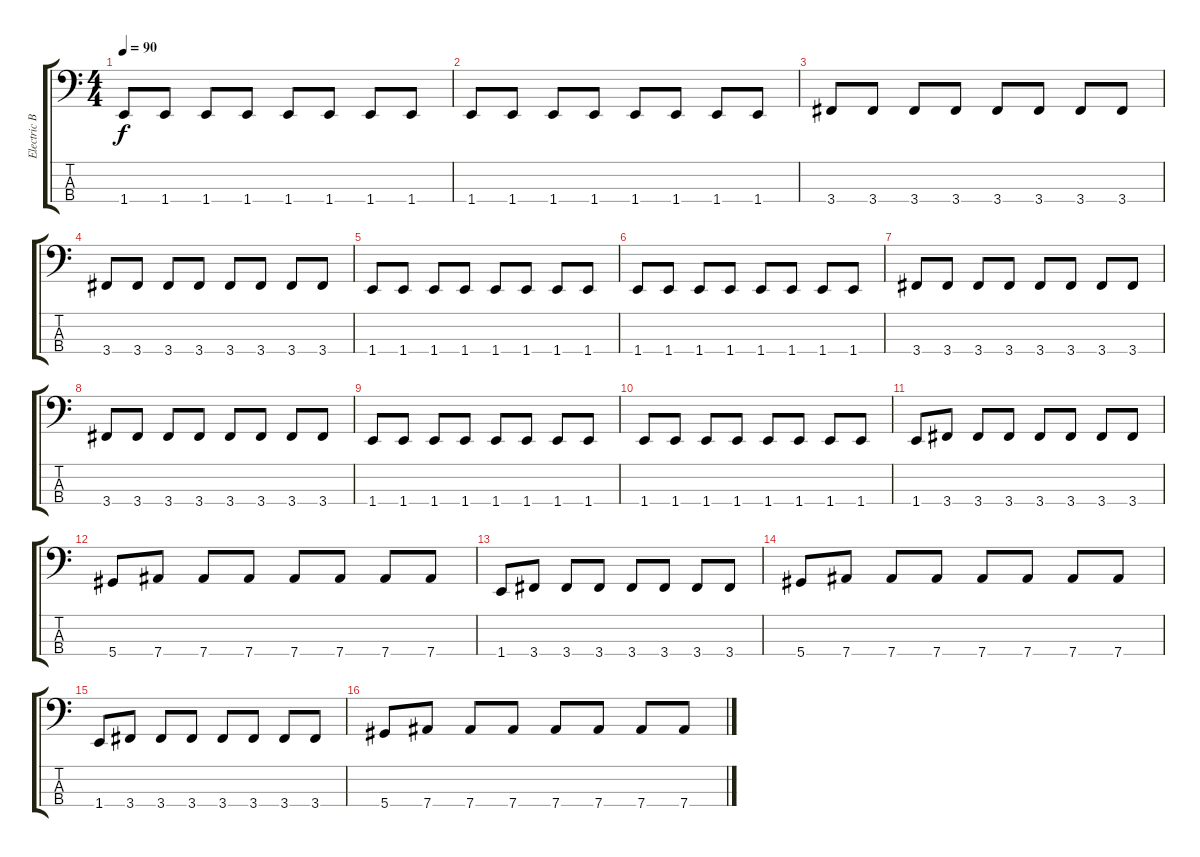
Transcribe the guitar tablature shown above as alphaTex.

\track ("Electric Bass" "Electric B") {instrument electricbasspick}
\staff {score tabs}
\tuning (Gb2 Db3 Ab1 Eb1) {hide}
\ts (4 4)
\tempo 90
\clef f4
\ks c
1.4.8{dy f} 1.4.8 1.4.8 1.4.8 1.4.8 1.4.8 1.4.8 1.4.8 |
1.4.8 1.4.8 1.4.8 1.4.8 1.4.8 1.4.8 1.4.8 1.4.8 |
3.4.8 3.4.8 3.4.8 3.4.8 3.4.8 3.4.8 3.4.8 3.4.8 |
3.4.8 3.4.8 3.4.8 3.4.8 3.4.8 3.4.8 3.4.8 3.4.8 |
1.4.8 1.4.8 1.4.8 1.4.8 1.4.8 1.4.8 1.4.8 1.4.8 |
1.4.8 1.4.8 1.4.8 1.4.8 1.4.8 1.4.8 1.4.8 1.4.8 |
3.4.8 3.4.8 3.4.8 3.4.8 3.4.8 3.4.8 3.4.8 3.4.8 |
3.4.8 3.4.8 3.4.8 3.4.8 3.4.8 3.4.8 3.4.8 3.4.8 |
1.4.8 1.4.8 1.4.8 1.4.8 1.4.8 1.4.8 1.4.8 1.4.8 |
1.4.8 1.4.8 1.4.8 1.4.8 1.4.8 1.4.8 1.4.8 1.4.8 |
1.4.8 3.4.8 3.4.8 3.4.8 3.4.8 3.4.8 3.4.8 3.4.8 |
5.4.8 7.4.8 7.4.8 7.4.8 7.4.8 7.4.8 7.4.8 7.4.8 |
1.4.8 3.4.8 3.4.8 3.4.8 3.4.8 3.4.8 3.4.8 3.4.8 |
5.4.8 7.4.8 7.4.8 7.4.8 7.4.8 7.4.8 7.4.8 7.4.8 |
1.4.8 3.4.8 3.4.8 3.4.8 3.4.8 3.4.8 3.4.8 3.4.8 |
5.4.8 7.4.8 7.4.8 7.4.8 7.4.8 7.4.8 7.4.8 7.4.8
